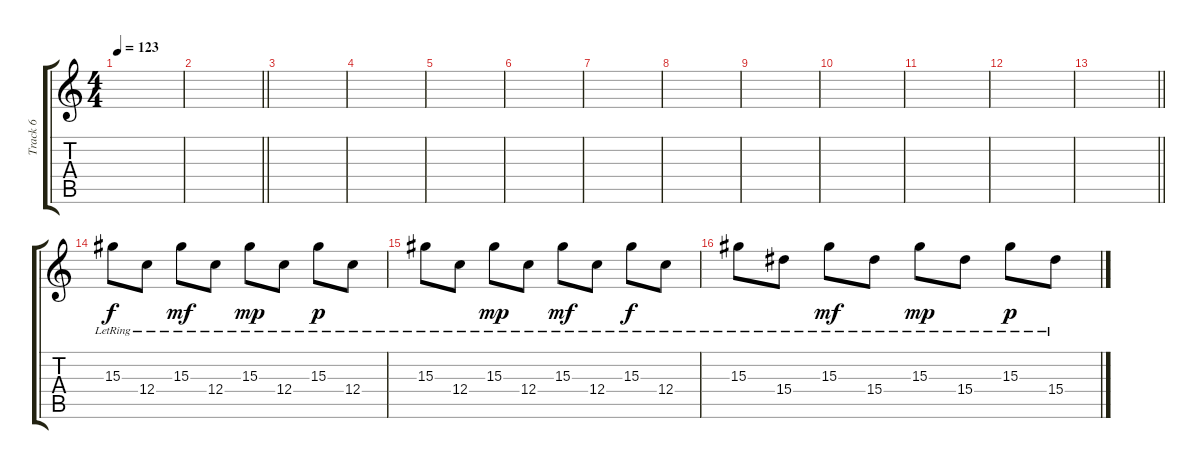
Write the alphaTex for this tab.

\track ("Track 6" "Track 6") {instrument acousticguitarsteel}
\staff {score tabs}
\tuning (D4 A3 F3 C3 G2 C2) {hide}
\ts (4 4)
\tempo 123
\clef g2
\ks c
|
\barLineRight lightlight
|
|
|
|
|
|
|
|
|
|
|
\barLineRight lightlight
|
15.3{lr}.8{volume 8 instrument electricpiano1} 12.4{lr}.8 15.3{lr}.8{dy mf} 12.4{lr}.8 15.3{lr}.8{dy mp} 12.4{lr}.8 15.3{lr}.8{dy p} 12.4{lr}.8 |
15.3{lr}.8 12.4{lr}.8 15.3{lr}.8{dy mp} 12.4{lr}.8 15.3{lr}.8{dy mf} 12.4{lr}.8 15.3{lr}.8{dy f} 12.4{lr}.8 |
15.3{lr}.8 15.4{lr}.8 15.3{lr}.8{dy mf} 15.4{lr}.8 15.3{lr}.8{dy mp} 15.4{lr}.8 15.3{lr}.8{dy p} 15.4{lr}.8
